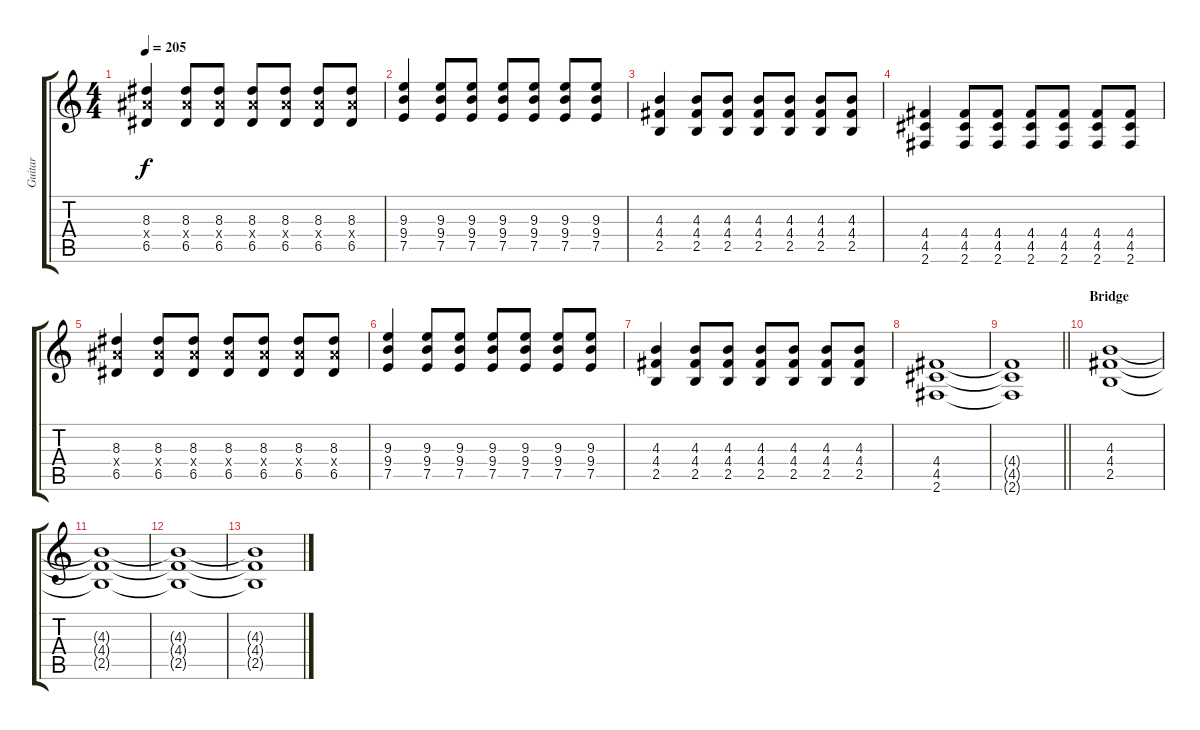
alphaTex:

\track ("Guitar" "Guitar") {instrument distortionguitar}
\staff {score tabs}
\tuning (E4 B3 G3 D3 A2 E2) {hide}
\ts (4 4)
\tempo 205
\clef g2
\ks c
(8.3 8.4{x} 6.5).4{dy f} (8.3 8.4{x} 6.5).8 (8.3 8.4{x} 6.5).8 (8.3 8.4{x} 6.5).8 (8.3 8.4{x} 6.5).8 (8.3 8.4{x} 6.5).8 (8.3 8.4{x} 6.5).8 |
(9.3 9.4 7.5).4 (9.3 9.4 7.5).8 (9.3 9.4 7.5).8 (9.3 9.4 7.5).8 (9.3 9.4 7.5).8 (9.3 9.4 7.5).8 (9.3 9.4 7.5).8 |
(4.3 4.4 2.5).4 (4.3 4.4 2.5).8 (4.3 4.4 2.5).8 (4.3 4.4 2.5).8 (4.3 4.4 2.5).8 (4.3 4.4 2.5).8 (4.3 4.4 2.5).8 |
(4.4 4.5 2.6).4 (4.4 4.5 2.6).8 (4.4 4.5 2.6).8 (4.4 4.5 2.6).8 (4.4 4.5 2.6).8 (4.4 4.5 2.6).8 (4.4 4.5 2.6).8 |
(8.3 8.4{x} 6.5).4 (8.3 8.4{x} 6.5).8 (8.3 8.4{x} 6.5).8 (8.3 8.4{x} 6.5).8 (8.3 8.4{x} 6.5).8 (8.3 8.4{x} 6.5).8 (8.3 8.4{x} 6.5).8 |
(9.3 9.4 7.5).4 (9.3 9.4 7.5).8 (9.3 9.4 7.5).8 (9.3 9.4 7.5).8 (9.3 9.4 7.5).8 (9.3 9.4 7.5).8 (9.3 9.4 7.5).8 |
(4.3 4.4 2.5).4 (4.3 4.4 2.5).8 (4.3 4.4 2.5).8 (4.3 4.4 2.5).8 (4.3 4.4 2.5).8 (4.3 4.4 2.5).8 (4.3 4.4 2.5).8 |
(4.4 4.5 2.6).1 |
\barLineRight lightlight
(4.4{t} 4.5{t} 2.6{t}).1 |
\section ("" "Bridge")
(4.3 4.4 2.5).1{volume 0} |
(4.3{t} 4.4{t} 2.5{t}).1 |
(4.3{t} 4.4{t} 2.5{t}).1 |
(4.3{t} 4.4{t} 2.5{t}).1
